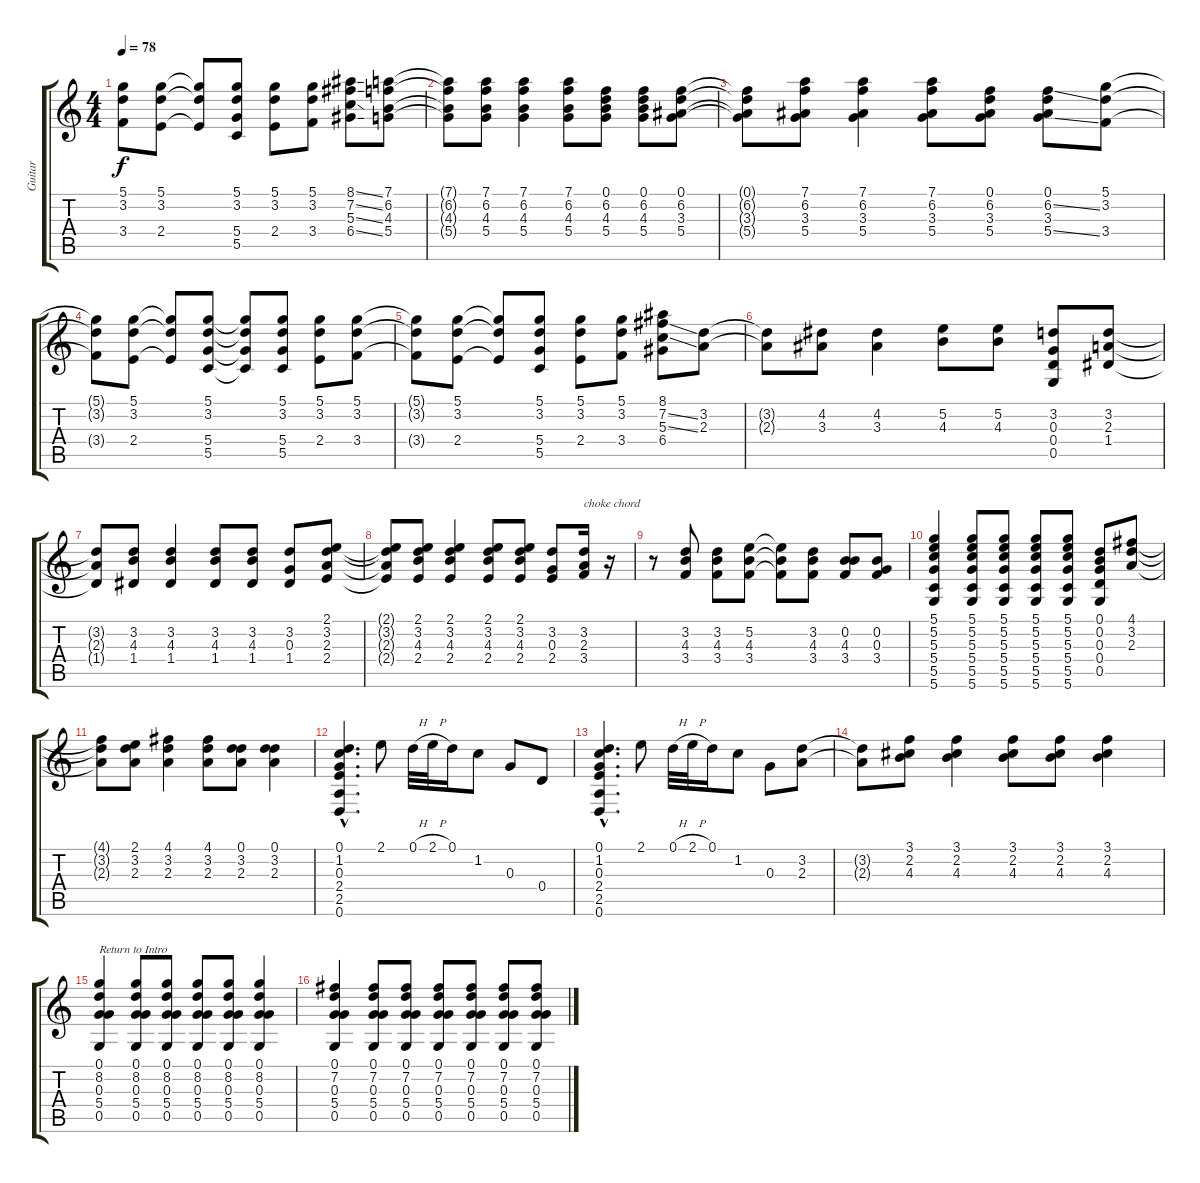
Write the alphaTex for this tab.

\track ("Guitar" "Guitar") {instrument acousticguitarsteel}
\staff {score tabs}
\tuning (D4 B3 G3 D3 G2 D2) {hide}
\ts (4 4)
\tempo 78
\clef g2
\ks c
(5.1{t} 3.2{t} 3.4{t}).8{dy f} (5.1 3.2 2.4).8 (5.1{t} 3.2{t} 2.4{t}).8 (5.1 3.2 5.4 5.5).8 (5.1 3.2 2.4).8 (5.1 3.2 3.4).8 (8.1{ss} 7.2{ss} 5.3{ss} 6.4{ss}).8 (7.1 6.2 4.3 5.4).8 |
(7.1{t} 6.2{t} 4.3{t} 5.4{t}).8 (7.1 6.2 4.3 5.4).8 (7.1 6.2 4.3 5.4).4 (7.1 6.2 4.3 5.4).8 (0.1 6.2 4.3 5.4).8 (0.1 6.2 4.3 5.4).8 (0.1 6.2 3.3 5.4).8 |
(0.1{t} 6.2{t} 3.3{t} 5.4{t}).8 (7.1 6.2 3.3 5.4).8 (7.1 6.2 3.3 5.4).4 (7.1 6.2 3.3 5.4).8 (0.1 6.2 3.3 5.4).8 (0.1 6.2{ss} 3.3 5.4{ss}).8 (5.1 3.2 3.4).8 |
(5.1{t} 3.2{t} 3.4{t}).8 (5.1 3.2 2.4).8 (5.1{t} 3.2{t} 2.4{t}).8 (5.1 3.2 5.4 5.5).8 (5.1{t} 3.2{t} 5.4{t} 5.5{t}).8 (5.1 3.2 5.4 5.5).8 (5.1 3.2 2.4).8 (5.1 3.2 3.4).8 |
(5.1{t} 3.2{t} 3.4{t}).8 (5.1 3.2 2.4).8 (5.1{t} 3.2{t} 2.4{t}).8 (5.1 3.2 5.4 5.5).8 (5.1 3.2 2.4).8 (5.1 3.2 3.4).8 (8.1 7.2{ss} 5.3{ss} 6.4).8 (3.2 2.3).8 |
(3.2{t} 2.3{t}).8 (4.2 3.3).8 (4.2 3.3).4 (5.2 4.3).8 (5.2 4.3).8 (3.2 0.3 0.4 0.5).8 (3.2 2.3 1.4).8 |
(3.2{t} 2.3{t} 1.4{t}).8 (3.2 4.3 1.4).8 (3.2 4.3 1.4).4 (3.2 4.3 1.4).8 (3.2 4.3 1.4).8 (3.2 0.3 1.4).8 (2.1 3.2 2.3 2.4).8 |
(2.1{t} 3.2{t} 2.3{t} 2.4{t}).8 (2.1 3.2 4.3 2.4).8 (2.1 3.2 4.3 2.4).4 (2.1 3.2 4.3 2.4).8 (2.1 3.2 4.3 2.4).8 (3.2 0.3 2.4).8 (3.2 2.3 3.4).16{txt "choke chord"} r.16 |
r.8 (3.2 4.3 3.4).8 (3.2 4.3 3.4).8 (5.2 4.3 3.4).8 (5.2{t} 4.3{t} 3.4{t}).8 (3.2 4.3 3.4).8 (0.2 4.3 3.4).8 (0.2 0.3 3.4).8 |
(5.1 5.2 5.3 5.4 5.5 5.6).4 (5.1 5.2 5.3 5.4 5.5 5.6).8 (5.1 5.2 5.3 5.4 5.5 5.6).8 (5.1 5.2 5.3 5.4 5.5 5.6).8 (5.1 5.2 5.3 5.4 5.5 5.6).8 (0.1 0.2 0.3 0.4 0.5).8 (4.1 3.2 2.3).8 |
(4.1{t} 3.2{t} 2.3{t}).8 (2.1 3.2 2.3).8 (4.1 3.2 2.3).4 (4.1 3.2 2.3).8 (0.1 3.2 2.3).8 (0.1 3.2 2.3).4 |
(0.1{hac} 1.2{hac} 0.3{hac} 2.4{hac} 2.5{hac} 0.6{hac}).4{d} 2.1.8 0.1{h}.32 2.1{h}.32 0.1.16 1.2.8 0.3.8 0.4.8 |
(0.1{hac} 1.2{hac} 0.3{hac} 2.4{hac} 2.5{hac} 0.6{hac}).4{d} 2.1.8 0.1{h}.32 2.1{h}.32 0.1.16 1.2.8 0.3.8 (3.2 2.3).8 |
(3.2{t} 2.3{t}).8 (3.1 2.2 4.3).8 (3.1 2.2 4.3).4 (3.1 2.2 4.3).8 (3.1 2.2 4.3).8 (3.1 2.2 4.3).4 |
(0.1 8.2 0.3 5.4 0.5).4{txt "Return to Intro"} (0.1 8.2 0.3 5.4 0.5).8 (0.1 8.2 0.3 5.4 0.5).8 (0.1 8.2 0.3 5.4 0.5).8 (0.1 8.2 0.3 5.4 0.5).8 (0.1 8.2 0.3 5.4 0.5).4 |
(0.1 7.2 0.3 5.4 0.5).4 (0.1 7.2 0.3 5.4 0.5).8 (0.1 7.2 0.3 5.4 0.5).8 (0.1 7.2 0.3 5.4 0.5).8 (0.1 7.2 0.3 5.4 0.5).8 (0.1 7.2 0.3 5.4 0.5).8 (0.1 7.2 0.3 5.4 0.5).8
